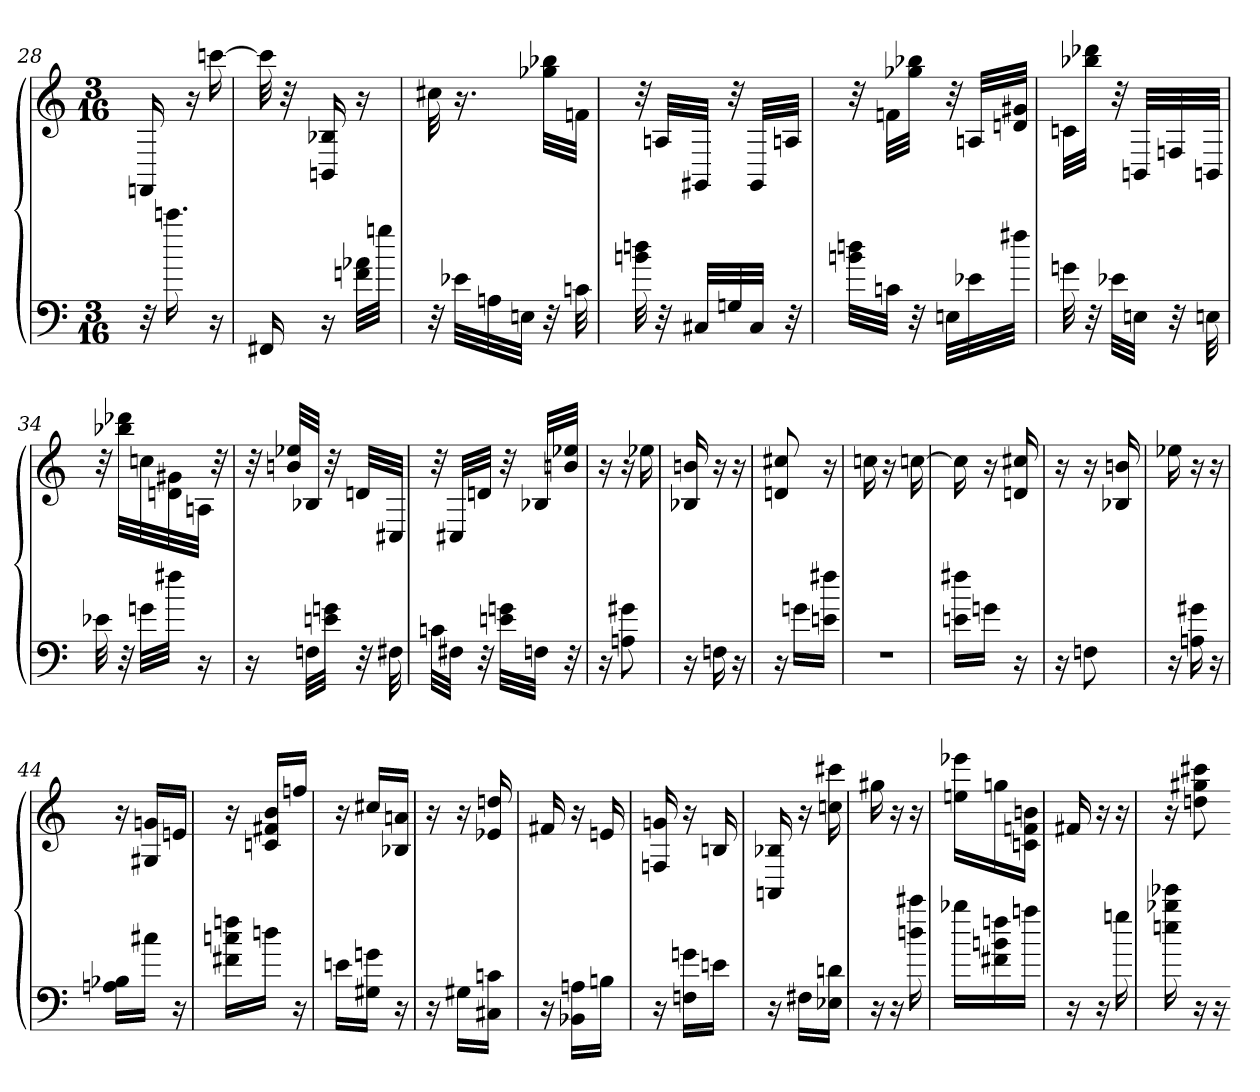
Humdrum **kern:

**kern	**kern
*part1	*part1
*staff2	*staff1
*clefF4	*
*M3/16	*M3/16
=28	=28
32r	16FFn
16.cccn	.
.	16r
16r	[16cccn
=29	=29
16FF#X	32ccc]
.	32r
16r	16BBn 16B-X
32fn\ 32a-X\LLL	16r
32ggn\JJJ	.
=30	=30
32r	32cc#X
32e-X\LLL	16.r
32An\	.
32En\JJJ	.
32r	32gg-X 32bb-XLLL
32cn	32fnJJJ
=31	=31
32bn 32ddn	32r
32r	32AnLLL
32C#X/LLL	32GG#XJJJ
32Gn/	32r
32C#/JJJ	32GG#LLL
32r	32AnJJJ
=32	=32
32bn\ 32ddn\LLL	32r
32cn\JJJ	32fnLLL
32r	32gg-X 32bb-XJJJ
32En\LLL	32r
32e-X\	32AnLLL
32ff#X\JJJ	32dn 32g#XJJJ
=33	=33
32gn	32cnLLL
32r	32bb-X 32ddd-XJJJ
32e-X\LLL	32r
32En\JJJ	32BBnLLL
32r	32Fn
32En	32BBnJJJ
=34	=34
32e-X	32r
32r	32bb-X 32ddd-XLLL
32gn\LLL	32ccn
32ff#X\JJJ	32dn 32g#X
16r	32AnJJJ
.	32r
=35	=35
16r	32r
.	32bn 32ee-XLLL
32Fn\LLL	32B-XJJJ
32en\ 32gn\JJJ	32r
32r	32dnLLL
32F#X	32C#XJJJ
=36	=36
32cn\LLL	32r
32F#X\JJJ	32C#XLLL
32r	32dnJJJ
32en\ 32gn\LLL	32r
32Fn\JJJ	32B-XLLL
32r	32bn 32ee-XJJJ
=37	=37
16r	16r
8An 8g#X	16r
.	16ee-X
=38	=38
16r	16B-X 16bn
16Fn	16r
16r	16r
=39	=39
16r	8dn 8cc#X
16gn\LL	.
16en\ 16ff#X\JJ	16r
=40	=40
8.r	16ccn
.	16r
.	[16ccn
=41	=41
16en\ 16ff#X\LL	16cc]
16gn\JJ	16r
16r	16dn 16cc#X
=42	=42
16r	16r
8Fn	16r
.	16B-X 16bn
=43	=43
16r	16ee-X
16An 16g#X	16r
16r	16r
=44	=44
16An\ 16B-X\LL	16r
16cc#X\JJ	16G#X 16gnLL
16r	16enJJ
=45	=45
16f#X\ 16ccn\ 16ffn\LL	16r
16ddn\JJ	16cn 16f#X 16bLL
16r	16ffnJJ
=46	=46
16en\LL	16r
16G#X\ 16gn\JJ	16cc#XLL
16r	16B-X 16anJJ
=47	=47
16r	16r
16G#X\LL	16r
16C#X\ 16cn\JJ	16e-X 16ddn
=48	=48
16r	16f#X
16BB-X\ 16An\LL	16r
16Bn\JJ	16en
=49	=49
16r	16Fn 16gn
16Fn\ 16gn\LL	16r
16en\JJ	16Bn
=50	=50
16r	16AAn 16B-X
16F#X\LL	16r
16E-X\ 16dn\JJ	16ccn 16ccc#X
=51	=51
16r	16gg#X
16r	16r
16ddn 16ccc#X	16r
=52	=52
16bb-X\LL	16een 16eee-XLL
16f#X\ 16bn\ 16ffn\	16ggn
16aan\JJ	16cn 16fn 16bnJJ
=53	=53
16r	16f#X
16r	16r
16ggn	16r
=54	=54
16een 16bb-X 16eee-X	16r
16r	8ddn 8gg#X 8ccc#X
16r	.
=-	=-
*-	*-
